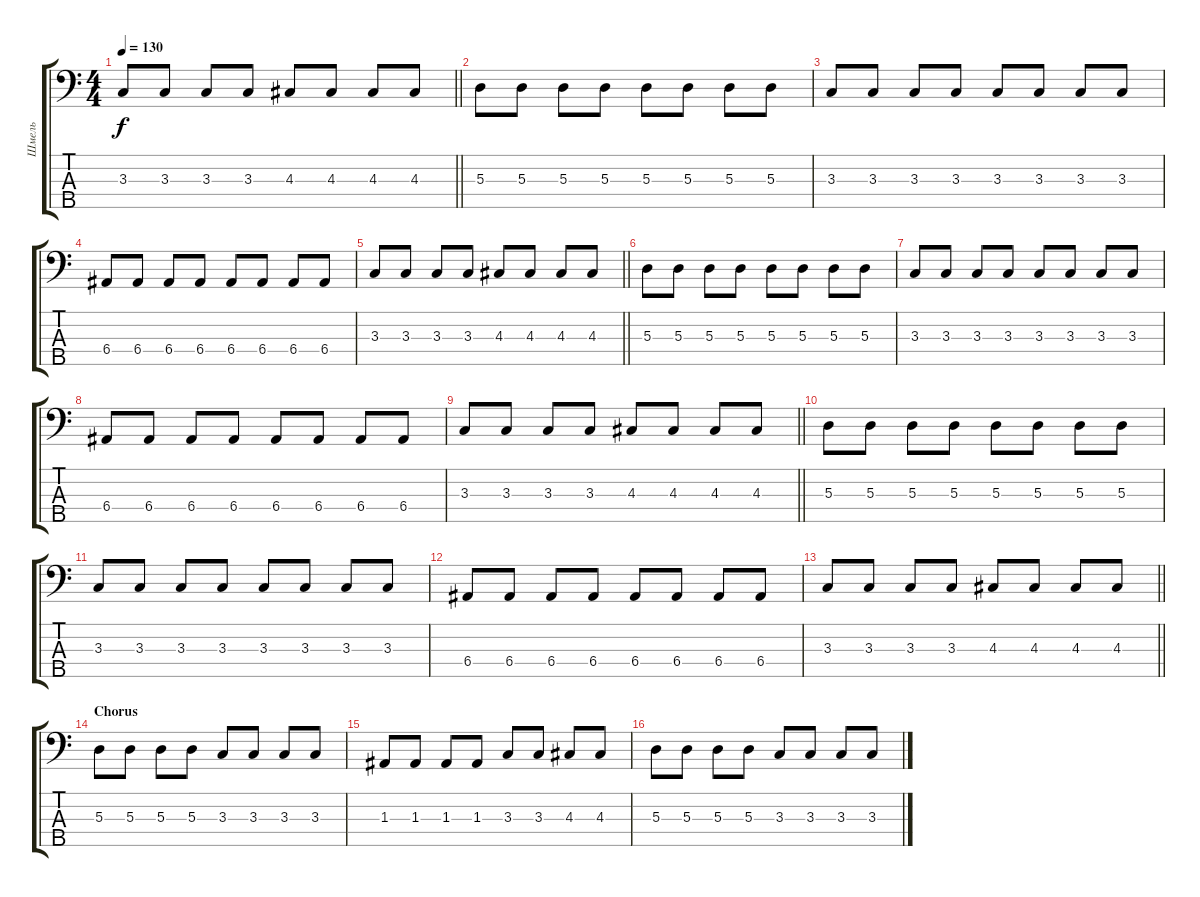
\track ("Шмель" "Шмель") {instrument electricbassfinger}
\staff {score tabs}
\tuning (G2 D2 A1 E1 B0) {hide}
\ts (4 4)
\tempo 130
\clef f4
\barLineRight lightlight
\ks c
3.3.8{dy f} 3.3.8 3.3.8 3.3.8 4.3.8 4.3.8 4.3.8 4.3.8 |
5.3.8 5.3.8 5.3.8 5.3.8 5.3.8 5.3.8 5.3.8 5.3.8 |
3.3.8 3.3.8 3.3.8 3.3.8 3.3.8 3.3.8 3.3.8 3.3.8 |
6.4.8 6.4.8 6.4.8 6.4.8 6.4.8 6.4.8 6.4.8 6.4.8 |
\barLineRight lightlight
3.3.8 3.3.8 3.3.8 3.3.8 4.3.8 4.3.8 4.3.8 4.3.8 |
5.3.8 5.3.8 5.3.8 5.3.8 5.3.8 5.3.8 5.3.8 5.3.8 |
3.3.8 3.3.8 3.3.8 3.3.8 3.3.8 3.3.8 3.3.8 3.3.8 |
6.4.8 6.4.8 6.4.8 6.4.8 6.4.8 6.4.8 6.4.8 6.4.8 |
\barLineRight lightlight
3.3.8 3.3.8 3.3.8 3.3.8 4.3.8 4.3.8 4.3.8 4.3.8 |
5.3.8 5.3.8 5.3.8 5.3.8 5.3.8 5.3.8 5.3.8 5.3.8 |
3.3.8 3.3.8 3.3.8 3.3.8 3.3.8 3.3.8 3.3.8 3.3.8 |
6.4.8 6.4.8 6.4.8 6.4.8 6.4.8 6.4.8 6.4.8 6.4.8 |
\barLineRight lightlight
3.3.8 3.3.8 3.3.8 3.3.8 4.3.8 4.3.8 4.3.8 4.3.8 |
\section ("" "Chorus")
5.3.8 5.3.8 5.3.8 5.3.8 3.3.8 3.3.8 3.3.8 3.3.8 |
1.3.8 1.3.8 1.3.8 1.3.8 3.3.8 3.3.8 4.3.8 4.3.8 |
5.3.8 5.3.8 5.3.8 5.3.8 3.3.8 3.3.8 3.3.8 3.3.8
